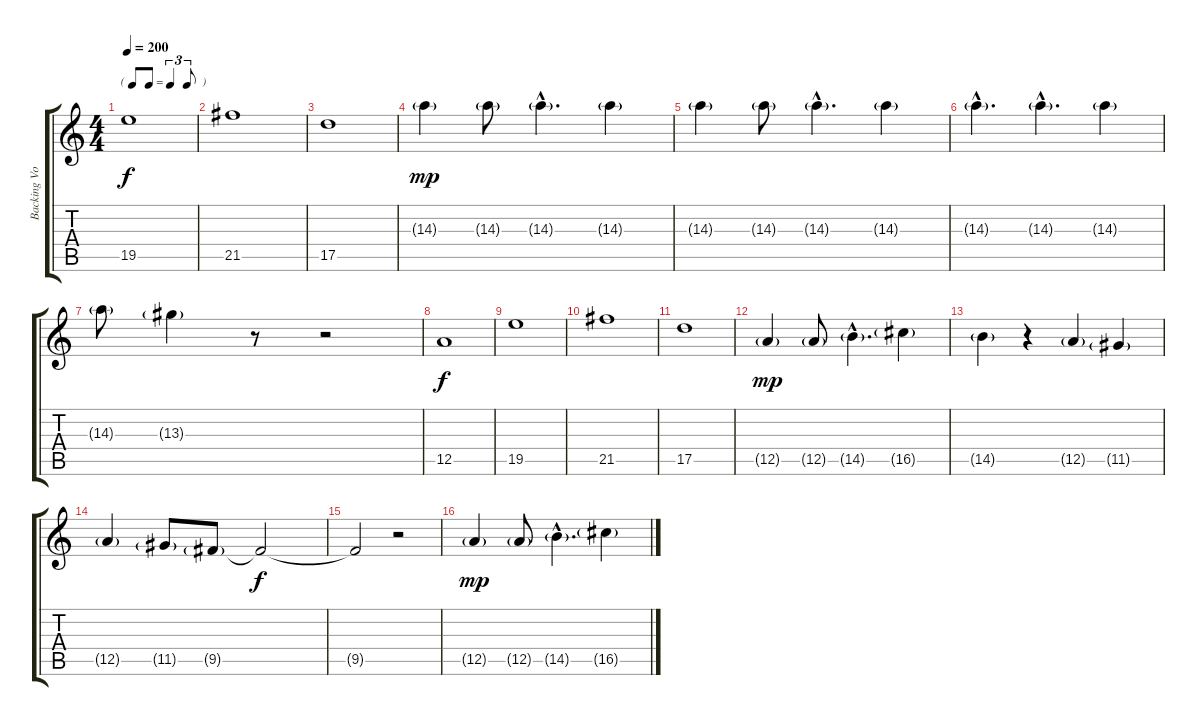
\track ("Backing Vocals (lots of cocksuckers)" "Backing Vo") {instrument lead2sawtooth}
\staff {score tabs}
\tuning (E4 B3 G4 D4 A3 E3) {hide}
\ts (4 4)
\tf triplet8th
\tempo 200
\clef g2
\ks c
19.5.1{dy f} |
21.5.1 |
17.5.1 |
14.3{g}.4{dy mp} 14.3{g}.8 14.3{g hac}.4{d} 14.3{g}.4 |
14.3{g}.4 14.3{g}.8 14.3{g hac}.4{d} 14.3{g}.4 |
14.3{g hac}.4{d} 14.3{g hac}.4{d} 14.3{g}.4 |
14.3{g}.8 13.3{g}.4 r.8 r.2 |
12.5.1{dy f} |
19.5.1 |
21.5.1 |
17.5.1 |
12.5{g}.4{dy mp} 12.5{g}.8 14.5{g hac}.4{d} 16.5{g}.4 |
14.5{g}.4 r.4 12.5{g}.4 11.5{g}.4 |
12.5{g}.4 11.5{g}.8 9.5{g}.8 9.5{t}.2{dy f} |
9.5{t}.2 r.2 |
12.5{g}.4{dy mp} 12.5{g}.8 14.5{g hac}.4{d} 16.5{g}.4
